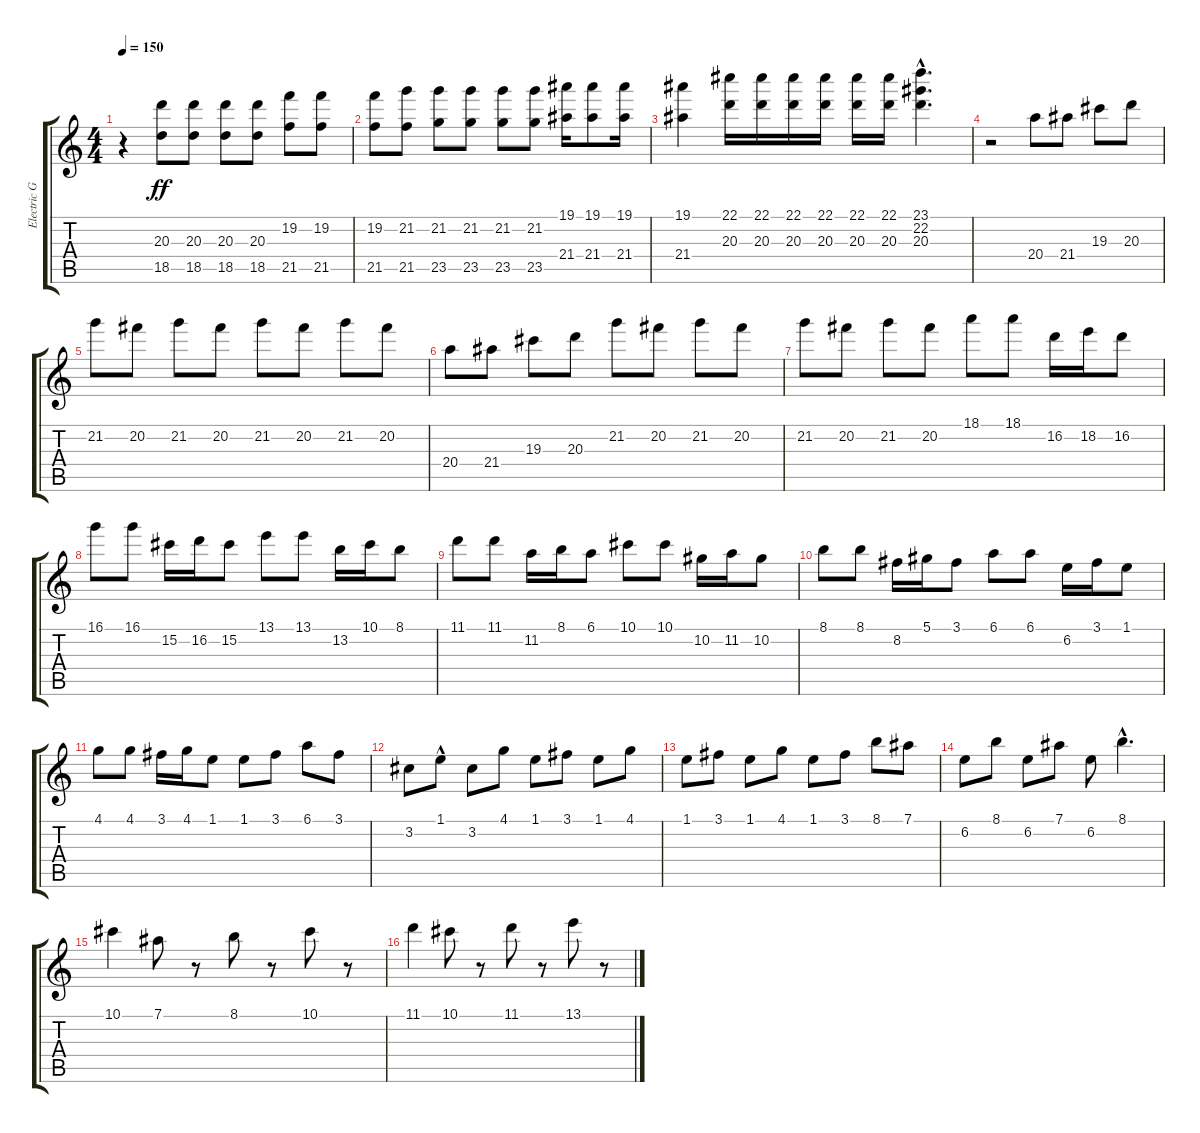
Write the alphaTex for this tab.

\track ("Electric Guitar 2" "Electric G") {instrument distortionguitar}
\staff {score tabs}
\tuning (Eb4 Bb3 Gb3 Db3 Ab2 Eb2) {hide}
\ts (4 4)
\tempo 150
\clef g2
\ks c
r.4{dy ff} (20.3 18.5).8 (20.3 18.5).8 (20.3 18.5).8 (20.3 18.5).8 (19.2 21.5).8 (19.2 21.5).8 |
(19.2 21.5).8 (21.2 21.5).8 (21.2 23.5).8 (21.2 23.5).8 (21.2 23.5).8 (21.2 23.5).8 (19.1 21.4).16 (19.1 21.4).8 (19.1 21.4).16 |
(19.1 21.4).4 (22.1 20.3).16 (22.1 20.3).16 (22.1 20.3).16 (22.1 20.3).16 (22.1 20.3).16 (22.1 20.3).16 (23.1{hac} 22.2{hac} 20.3{hac}).4{d} |
r.2 20.4.8 21.4.8 19.3.8 20.3.8 |
21.2.8 20.2.8 21.2.8 20.2.8 21.2.8 20.2.8 21.2.8 20.2.8 |
20.4.8 21.4.8 19.3.8 20.3.8 21.2.8 20.2.8 21.2.8 20.2.8 |
21.2.8 20.2.8 21.2.8 20.2.8 18.1.8 18.1.8 16.2.16 18.2.16 16.2.8 |
16.1.8 16.1.8 15.2.16 16.2.16 15.2.8 13.1.8 13.1.8 13.2.16 10.1.16 8.1.8 |
11.1.8 11.1.8 11.2.16 8.1.16 6.1.8 10.1.8 10.1.8 10.2.16 11.2.16 10.2.8 |
8.1.8 8.1.8 8.2.16 5.1.16 3.1.8 6.1.8 6.1.8 6.2.16 3.1.16 1.1.8 |
4.1.8 4.1.8 3.1.16 4.1.16 1.1.8 1.1.8 3.1.8 6.1.8 3.1.8 |
3.2.8 1.1{hac}.8 3.2.8 4.1.8 1.1.8 3.1.8 1.1.8 4.1.8 |
1.1.8 3.1.8 1.1.8 4.1.8 1.1.8 3.1.8 8.1.8 7.1.8 |
6.2.8 8.1.8 6.2.8 7.1.8 6.2.8 8.1{hac}.4{d} |
10.1.4 7.1.8 r.8 8.1.8 r.8 10.1.8 r.8 |
11.1.4 10.1.8 r.8 11.1.8 r.8 13.1.8 r.8
